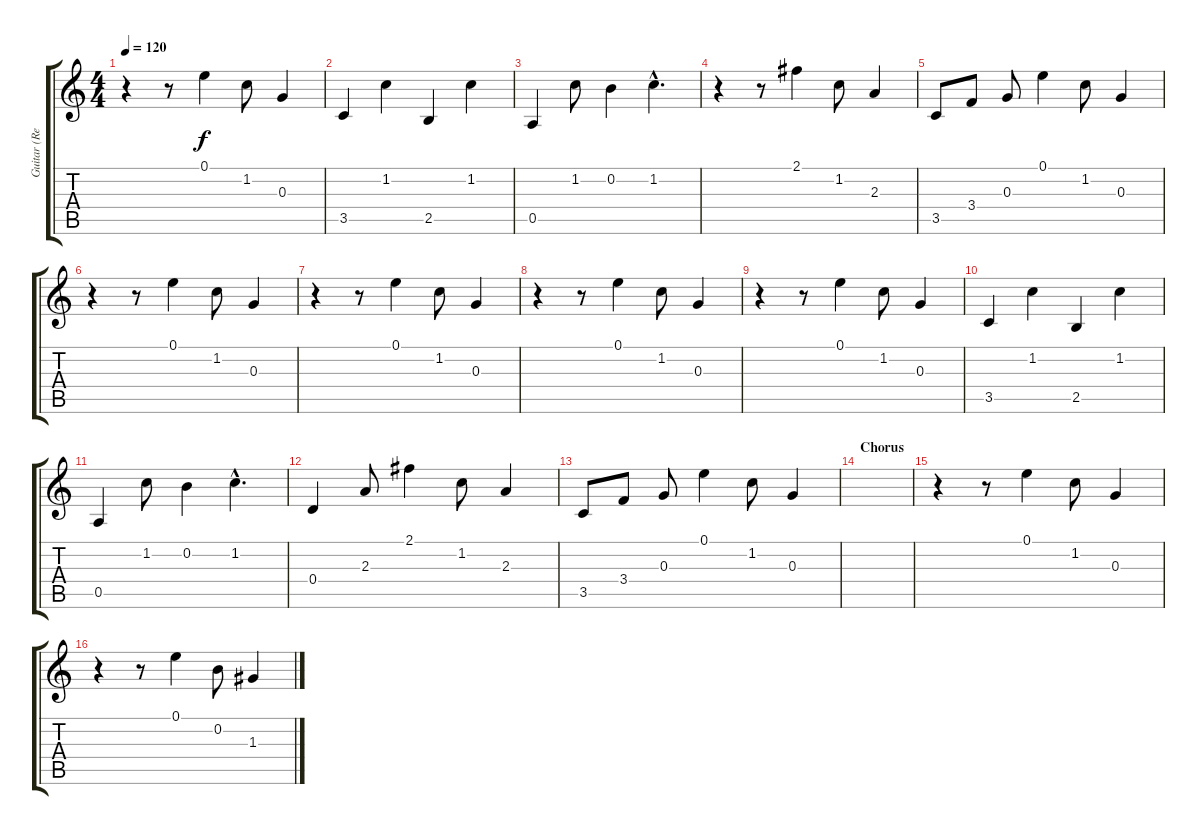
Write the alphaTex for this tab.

\track ("Guitar (Reverb)" "Guitar (Re") {instrument distortionguitar}
\staff {score tabs}
\tuning (E4 B3 G3 D3 A2 E2) {hide}
\ts (4 4)
\tempo 120
\clef g2
\ks c
r.4{dy f} r.8 0.1.4 1.2.8 0.3.4 |
3.5.4 1.2.4 2.5.4 1.2.4 |
0.5.4 1.2.8 0.2.4 1.2{hac}.4{d} |
r.4 r.8 2.1.4 1.2.8 2.3.4 |
3.5.8 3.4.8 0.3.8 0.1.4 1.2.8 0.3.4 |
r.4 r.8 0.1.4 1.2.8 0.3.4 |
r.4 r.8 0.1.4 1.2.8 0.3.4 |
r.4 r.8 0.1.4 1.2.8 0.3.4 |
r.4 r.8 0.1.4 1.2.8 0.3.4 |
3.5.4 1.2.4 2.5.4 1.2.4 |
0.5.4 1.2.8 0.2.4 1.2{hac}.4{d} |
0.4.4 2.3.8 2.1.4 1.2.8 2.3.4 |
3.5.8 3.4.8 0.3.8 0.1.4 1.2.8 0.3.4 |
\section ("" "Chorus")
|
r.4 r.8 0.1.4 1.2.8 0.3.4 |
r.4 r.8 0.1.4 0.2.8 1.3.4
